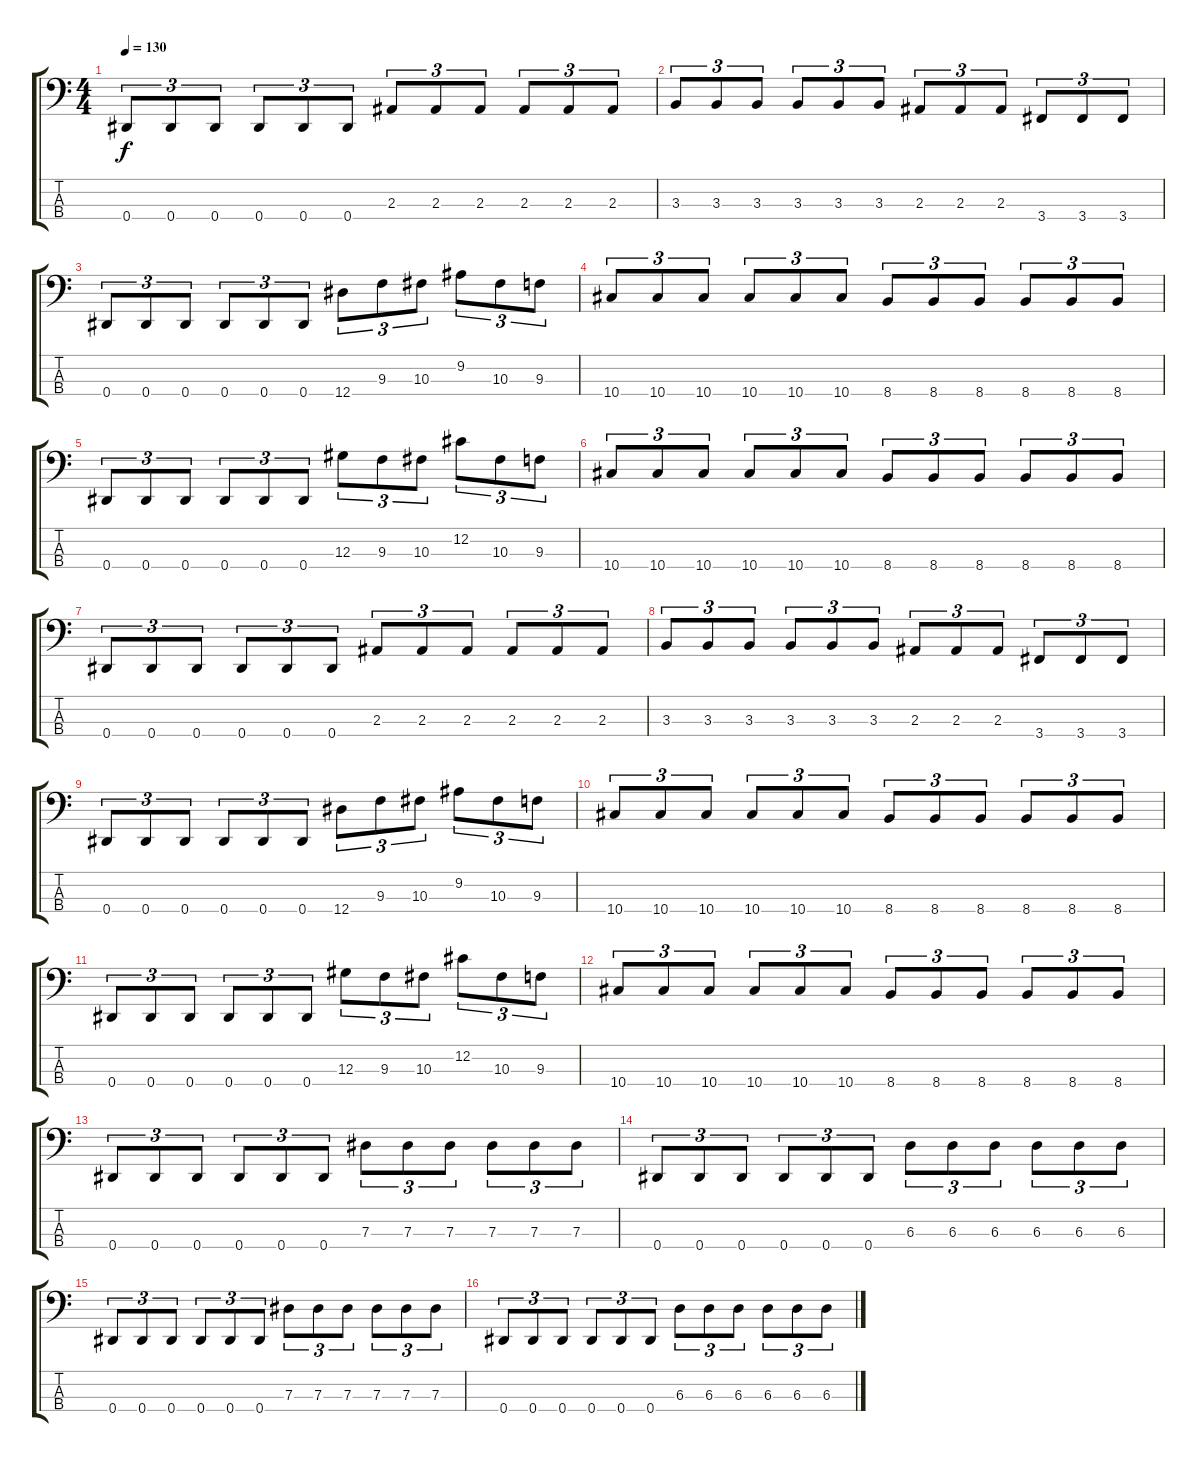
\track "" {instrument electricbasspick}
\staff {score tabs}
\tuning (Gb2 Db2 Ab1 Eb1) {hide}
\ts (4 4)
\tempo 130
\clef f4
\ks c
0.4.8{tu (3 2) dy f} 0.4.8{tu (3 2)} 0.4.8{tu (3 2)} 0.4.8{tu (3 2)} 0.4.8{tu (3 2)} 0.4.8{tu (3 2)} 2.3.8{tu (3 2)} 2.3.8{tu (3 2)} 2.3.8{tu (3 2)} 2.3.8{tu (3 2)} 2.3.8{tu (3 2)} 2.3.8{tu (3 2)} |
3.3.8{tu (3 2)} 3.3.8{tu (3 2)} 3.3.8{tu (3 2)} 3.3.8{tu (3 2)} 3.3.8{tu (3 2)} 3.3.8{tu (3 2)} 2.3.8{tu (3 2)} 2.3.8{tu (3 2)} 2.3.8{tu (3 2)} 3.4.8{tu (3 2)} 3.4.8{tu (3 2)} 3.4.8{tu (3 2)} |
0.4.8{tu (3 2)} 0.4.8{tu (3 2)} 0.4.8{tu (3 2)} 0.4.8{tu (3 2)} 0.4.8{tu (3 2)} 0.4.8{tu (3 2)} 12.4.8{tu (3 2)} 9.3.8{tu (3 2)} 10.3.8{tu (3 2)} 9.2.8{tu (3 2)} 10.3.8{tu (3 2)} 9.3.8{tu (3 2)} |
10.4.8{tu (3 2)} 10.4.8{tu (3 2)} 10.4.8{tu (3 2)} 10.4.8{tu (3 2)} 10.4.8{tu (3 2)} 10.4.8{tu (3 2)} 8.4.8{tu (3 2)} 8.4.8{tu (3 2)} 8.4.8{tu (3 2)} 8.4.8{tu (3 2)} 8.4.8{tu (3 2)} 8.4.8{tu (3 2)} |
0.4.8{tu (3 2)} 0.4.8{tu (3 2)} 0.4.8{tu (3 2)} 0.4.8{tu (3 2)} 0.4.8{tu (3 2)} 0.4.8{tu (3 2)} 12.3.8{tu (3 2)} 9.3.8{tu (3 2)} 10.3.8{tu (3 2)} 12.2.8{tu (3 2)} 10.3.8{tu (3 2)} 9.3.8{tu (3 2)} |
10.4.8{tu (3 2)} 10.4.8{tu (3 2)} 10.4.8{tu (3 2)} 10.4.8{tu (3 2)} 10.4.8{tu (3 2)} 10.4.8{tu (3 2)} 8.4.8{tu (3 2)} 8.4.8{tu (3 2)} 8.4.8{tu (3 2)} 8.4.8{tu (3 2)} 8.4.8{tu (3 2)} 8.4.8{tu (3 2)} |
0.4.8{tu (3 2)} 0.4.8{tu (3 2)} 0.4.8{tu (3 2)} 0.4.8{tu (3 2)} 0.4.8{tu (3 2)} 0.4.8{tu (3 2)} 2.3.8{tu (3 2)} 2.3.8{tu (3 2)} 2.3.8{tu (3 2)} 2.3.8{tu (3 2)} 2.3.8{tu (3 2)} 2.3.8{tu (3 2)} |
3.3.8{tu (3 2)} 3.3.8{tu (3 2)} 3.3.8{tu (3 2)} 3.3.8{tu (3 2)} 3.3.8{tu (3 2)} 3.3.8{tu (3 2)} 2.3.8{tu (3 2)} 2.3.8{tu (3 2)} 2.3.8{tu (3 2)} 3.4.8{tu (3 2)} 3.4.8{tu (3 2)} 3.4.8{tu (3 2)} |
0.4.8{tu (3 2)} 0.4.8{tu (3 2)} 0.4.8{tu (3 2)} 0.4.8{tu (3 2)} 0.4.8{tu (3 2)} 0.4.8{tu (3 2)} 12.4.8{tu (3 2)} 9.3.8{tu (3 2)} 10.3.8{tu (3 2)} 9.2.8{tu (3 2)} 10.3.8{tu (3 2)} 9.3.8{tu (3 2)} |
10.4.8{tu (3 2)} 10.4.8{tu (3 2)} 10.4.8{tu (3 2)} 10.4.8{tu (3 2)} 10.4.8{tu (3 2)} 10.4.8{tu (3 2)} 8.4.8{tu (3 2)} 8.4.8{tu (3 2)} 8.4.8{tu (3 2)} 8.4.8{tu (3 2)} 8.4.8{tu (3 2)} 8.4.8{tu (3 2)} |
0.4.8{tu (3 2)} 0.4.8{tu (3 2)} 0.4.8{tu (3 2)} 0.4.8{tu (3 2)} 0.4.8{tu (3 2)} 0.4.8{tu (3 2)} 12.3.8{tu (3 2)} 9.3.8{tu (3 2)} 10.3.8{tu (3 2)} 12.2.8{tu (3 2)} 10.3.8{tu (3 2)} 9.3.8{tu (3 2)} |
10.4.8{tu (3 2)} 10.4.8{tu (3 2)} 10.4.8{tu (3 2)} 10.4.8{tu (3 2)} 10.4.8{tu (3 2)} 10.4.8{tu (3 2)} 8.4.8{tu (3 2)} 8.4.8{tu (3 2)} 8.4.8{tu (3 2)} 8.4.8{tu (3 2)} 8.4.8{tu (3 2)} 8.4.8{tu (3 2)} |
0.4.8{tu (3 2)} 0.4.8{tu (3 2)} 0.4.8{tu (3 2)} 0.4.8{tu (3 2)} 0.4.8{tu (3 2)} 0.4.8{tu (3 2)} 7.3.8{tu (3 2)} 7.3.8{tu (3 2)} 7.3.8{tu (3 2)} 7.3.8{tu (3 2)} 7.3.8{tu (3 2)} 7.3.8{tu (3 2)} |
0.4.8{tu (3 2)} 0.4.8{tu (3 2)} 0.4.8{tu (3 2)} 0.4.8{tu (3 2)} 0.4.8{tu (3 2)} 0.4.8{tu (3 2)} 6.3.8{tu (3 2)} 6.3.8{tu (3 2)} 6.3.8{tu (3 2)} 6.3.8{tu (3 2)} 6.3.8{tu (3 2)} 6.3.8{tu (3 2)} |
0.4.8{tu (3 2)} 0.4.8{tu (3 2)} 0.4.8{tu (3 2)} 0.4.8{tu (3 2)} 0.4.8{tu (3 2)} 0.4.8{tu (3 2)} 7.3.8{tu (3 2)} 7.3.8{tu (3 2)} 7.3.8{tu (3 2)} 7.3.8{tu (3 2)} 7.3.8{tu (3 2)} 7.3.8{tu (3 2)} |
0.4.8{tu (3 2)} 0.4.8{tu (3 2)} 0.4.8{tu (3 2)} 0.4.8{tu (3 2)} 0.4.8{tu (3 2)} 0.4.8{tu (3 2)} 6.3.8{tu (3 2)} 6.3.8{tu (3 2)} 6.3.8{tu (3 2)} 6.3.8{tu (3 2)} 6.3.8{tu (3 2)} 6.3.8{tu (3 2)}
